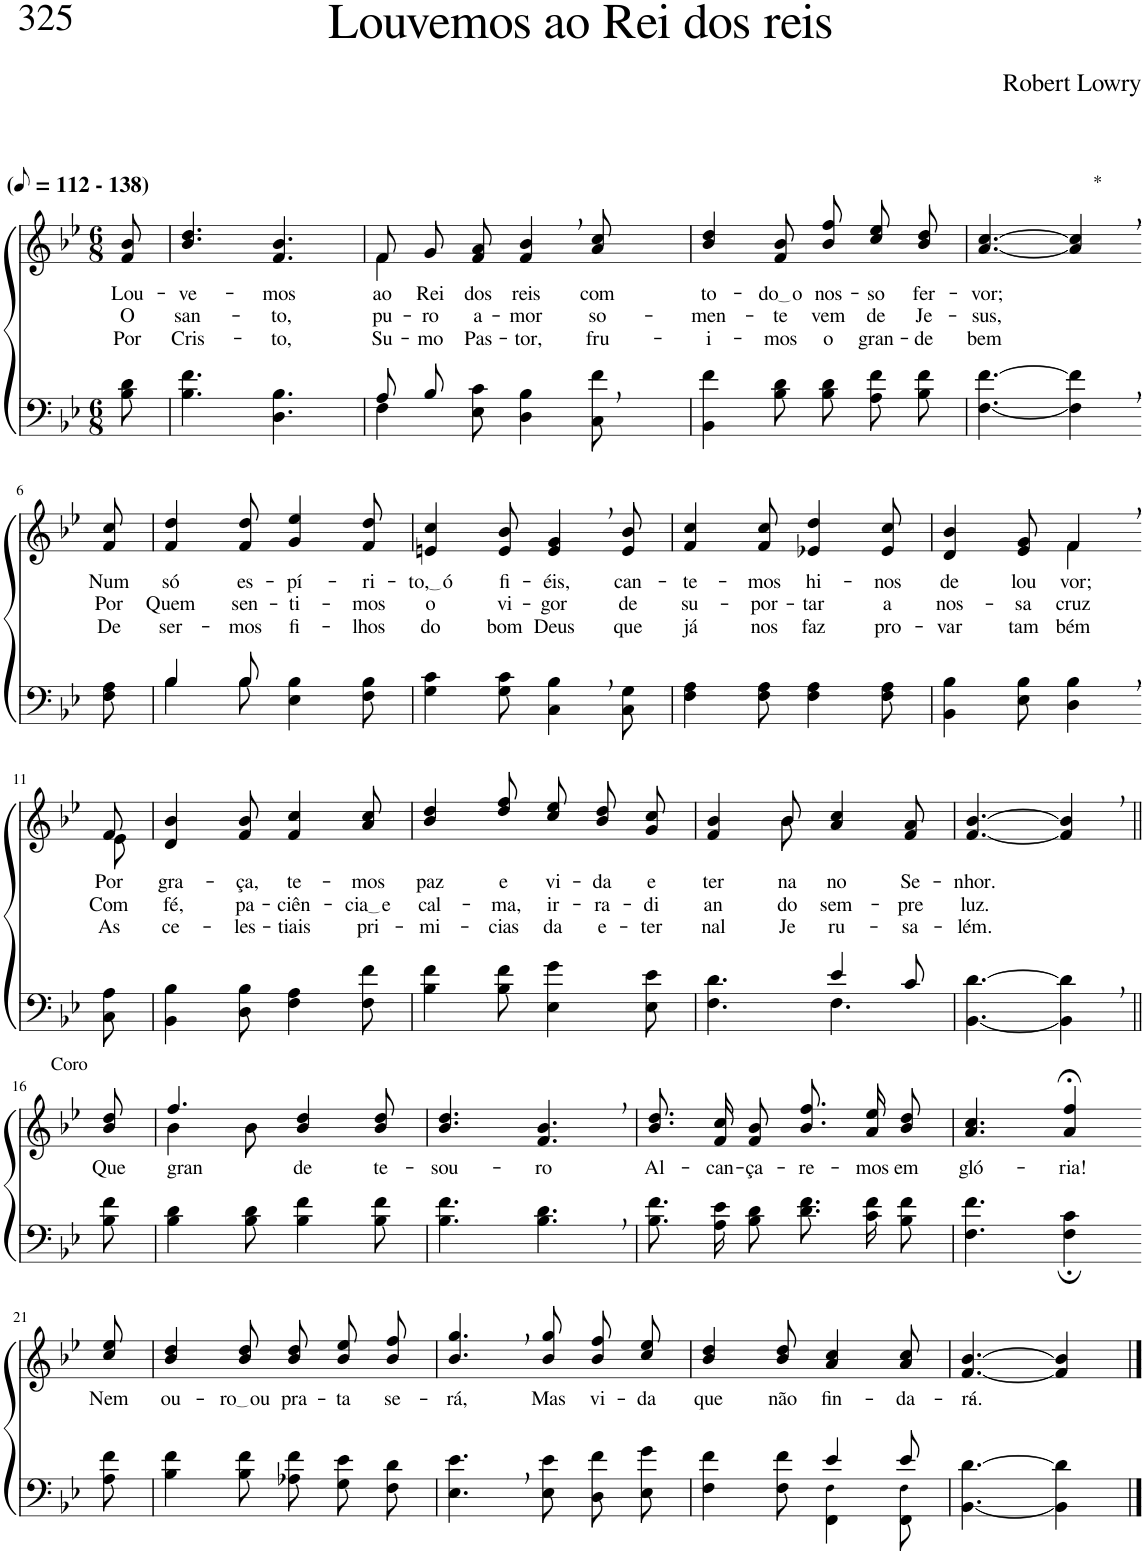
**kern	**kern	**text	**text	**text
*part2	*part1	*part1	*part1	*part1
*staff2	*staff1	*staff1	*staff1	*staff1
*I"Parte III e IV	*I"Parte I e II	*	*	*
*clefF4	*clefG2	*	*	*
*Trd2c3	*Trd2c3	*	*	*
*k[b-e-]	*k[b-e-]	*	*	*
*M6/8	*M6/8	*	*	*
*MM56	*MM56	*	*	*
=1	=1	=1	=1	=1
!	!LO:TX:a:B:t=(	!	!	!
!	!LO:TX:a:B:t=- 138)	!	!	!
!	!	!LO:LY:b	!LO:LY:b	!LO:LY:b
8B-\ 8d\	8f/ 8b-/	Lou-	O	Por
=2	=2	=2	=2	=2
!	!	!LO:LY:b	!LO:LY:b	!LO:LY:b
4.B-\ 4.f\	4.b-/ 4.dd/	-ve-	san-	Cris-
!	!	!LO:LY:b	!LO:LY:b	!LO:LY:b
4.D\ 4.B-\	4.f/ 4.b-/	-mos	-to,	-to,
=3	=3	=3	=3	=3
*^	*^	*	*	*
!	!	!	!	!LO:LY:b	!LO:LY:b	!LO:LY:b
8A/L	4F\	8f/L	4f\	ao	pu-	Su-
!	!	!	!	!LO:LY:b	!LO:LY:b	!LO:LY:b
8B-/J	.	8g/	.	Rei	-ro	-mo
!	!	!	!	!LO:LY:b	!LO:LY:b	!LO:LY:b
8ryy	8E-\ 8c\	8f/ 8a/J	2ryy	dos	a-	Pas-
!	!	!	!	!LO:LY:b	!LO:LY:b	!LO:LY:b
4.ryy	4D\ 4B-\	4f/, 4b-/,	.	reis	-mor	-tor,
!	!	!	!	!LO:LY:b	!LO:LY:b	!LO:LY:b
.	8C\ 8f\	8a/ 8cc/	.	com	so-	fru-
*	*	*v	*v	*	*	*
=4	=4	=4	=4	=4	=4
!	!	!	!LO:LY:b	!LO:LY:b	!LO:LY:b
*v	*v	*	*	*	*
4BB-\ 4f\	4b-/ 4dd/	to-	-men-	-i-
!	!	!LO:LY:b	!LO:LY:b	!LO:LY:b
8B-\ 8d\	8f/ 8b-/	do o	-te	-mos
!	!	!LO:LY:b	!LO:LY:b	!LO:LY:b
8B-\ 8d\L	8b-\ 8ff\L	nos-	vem	o
!	!	!LO:LY:b	!LO:LY:b	!LO:LY:b
8A\ 8f\	8cc\ 8ee-\	-so	de	gran-
!	!	!LO:LY:b	!LO:LY:b	!LO:LY:b
8B-\ 8f\J	8b-\ 8dd\J	fer-	Je-	-de
=5	=5	=5	=5	=5
!	!	!LO:LY:b	!LO:LY:b	!LO:LY:b
[4.F\ [4.f\	[4.a/ [4.cc/	-vor;	-sus,	bem
!	!LO:TX:a:t=*	!	!	!
4F\], 4f\],	4a/], 4cc/],	.	.	.
!!LO:LB:g=z
=6-	=6-	=6-	=6-	=6-
!	!	!LO:LY:b	!LO:LY:b	!LO:LY:b
8F\ 8A\	8f/ 8cc/	Num	Por	De
=7	=7	=7	=7	=7
*^	*	*	*	*
!	!	!	!LO:LY:b	!LO:LY:b	!LO:LY:b
4B-/	4B-\	4f/ 4dd/	só	Quem	ser-
!	!	!	!LO:LY:b	!LO:LY:b	!LO:LY:b
8B-/	8B-\	8f/ 8dd/	es-	sen-	-mos
!	!	!	!LO:LY:b	!LO:LY:b	!LO:LY:b
4.ryy	4E-\ 4B-\	4g/ 4ee-/	-pí-	-ti-	fi-
!	!	!	!LO:LY:b	!LO:LY:b	!LO:LY:b
.	8F\ 8B-\	8f/ 8dd/	-ri-	-mos	-lhos
=8	=8	=8	=8	=8	=8
!	!	!	!LO:LY:b	!LO:LY:b	!LO:LY:b
*v	*v	*	*	*	*
4G\ 4c\	4en/ 4cc/	to, ó	o	do
!	!	!LO:LY:b	!LO:LY:b	!LO:LY:b
8G\ 8c\	8e/ 8b-/	fi-	vi-	bom
!	!	!LO:LY:b	!LO:LY:b	!LO:LY:b
4C\, 4B-\,	4e/, 4g/,	-éis,	-gor	Deus
!	!	!LO:LY:b	!LO:LY:b	!LO:LY:b
8C\ 8G\	8e/ 8b-/	can-	de	que
=9	=9	=9	=9	=9
!	!	!LO:LY:b	!LO:LY:b	!LO:LY:b
4F\ 4A\	4f/ 4cc/	-te-	su-	já
!	!	!LO:LY:b	!LO:LY:b	!LO:LY:b
8F\ 8A\	8f/ 8cc/	-mos	-por-	nos
!	!	!LO:LY:b	!LO:LY:b	!LO:LY:b
4F\ 4A\	4e-X/ 4dd/	hi-	-tar	faz
!	!	!LO:LY:b	!LO:LY:b	!LO:LY:b
8F\ 8A\	8e-/ 8cc/	-nos	a	pro-
=10	=10	=10	=10	=10
!	!	!LO:LY:b	!LO:LY:b	!LO:LY:b
*	*^	*	*	*
4BB-\ 4B-\	4d/ 4b-/	4.ryy	de	nos-	-var
!	!	!	!LO:LY:b	!LO:LY:b	!LO:LY:b
8E-\ 8B-\	8e-/ 8g/	.	lou-	-sa	tam-
!	!	!	!LO:LY:b	!LO:LY:b	!LO:LY:b
4D\, 4B-\,	4f,/	4f\	-vor;	cruz	-bém
!!LO:LB:g=z	!!
=11-	=11-	=11-	=11-	=11-	=11-
!	!	!	!LO:LY:b	!LO:LY:b	!LO:LY:b
8C\ 8A\	8f/	8e-\	Por	Com	As
=12	=12	=12	=12	=12	=12
!	!	!	!LO:LY:b	!LO:LY:b	!LO:LY:b
*	*v	*v	*	*	*
4BB-\ 4B-\	4d/ 4b-/	gra-	fé,	ce-
!	!	!LO:LY:b	!LO:LY:b	!LO:LY:b
8D\ 8B-\	8f/ 8b-/	-ça,	pa-	-les-
!	!	!LO:LY:b	!LO:LY:b	!LO:LY:b
4F\ 4A\	4f/ 4cc/	te-	-ciên-	-tiais
!	!	!LO:LY:b	!LO:LY:b	!LO:LY:b
8F\ 8f\	8a/ 8cc/	-mos	cia e	pri-
=13	=13	=13	=13	=13
!	!	!LO:LY:b	!LO:LY:b	!LO:LY:b
4B-\ 4f\	4b-/ 4dd/	paz	cal-	-mi-
!	!	!LO:LY:b	!LO:LY:b	!LO:LY:b
8B-\ 8f\	8dd/ 8ff/	e	-ma,	-cias
!	!	!LO:LY:b	!LO:LY:b	!LO:LY:b
4E-\ 4g\	8cc\ 8ee-\L	vi-	ir-	da
!	!	!LO:LY:b	!LO:LY:b	!LO:LY:b
.	8b-\ 8dd\	-da	-ra-	e-
!	!	!LO:LY:b	!LO:LY:b	!LO:LY:b
8E-\ 8e-\	8g\ 8cc\J	e-	-di-	-ter-
=14	=14	=14	=14	=14
*^	*^	*	*	*
!	!	!	!	!LO:LY:b	!LO:LY:b	!LO:LY:b
4.ryy	4.F\ 4.d\	4ryy	4f/ 4b-/	-ter-	-an-	-nal
!	!	!	!	!LO:LY:b	!LO:LY:b	!LO:LY:b
.	.	8b-\	8b-/	-na	-do	Je-
!	!	!	!	!LO:LY:b	!LO:LY:b	!LO:LY:b
4e-/	4.F\	4.ryy	4a/ 4cc/	no	sem-	-ru-
!	!	!	!	!LO:LY:b	!LO:LY:b	!LO:LY:b
8c/	.	.	8f/ 8a/	Se-	-pre	-sa-
*v	*v	*	*	*	*	*
=15	=15	=15	=15	=15	=15
!	!	!	!LO:LY:b	!LO:LY:b	!LO:LY:b
*	*v	*v	*	*	*
[4.BB-\ [4.d\	[4.f/ [4.b-/	-nhor.	luz.	-lém.
4BB-\], 4d\],	4f/], 4b-/],	.	.	.
!!LO:LB:g=z
=16||	=16||	=16||	=16||	=16||
!	!LO:TX:a:t=Coro	!	!	!
!	!	!LO:LY:b	!	!
8B-\ 8f\	8b-/ 8dd/	Que	.	.
=17	=17	=17	=17	=17
*	*^	*	*	*
!	!	!	!LO:LY:b	!	!
4B-\ 4d\	4.ff/	4b-\	gran-	.	.
8B-\ 8d\	.	8b-\	.	.	.
!	!	!	!LO:LY:b	!	!
4B-\ 4f\	4b-/ 4dd/	4.ryy	-de	.	.
!	!	!	!LO:LY:b	!	!
8B-\ 8f\	8b-/ 8dd/	.	te-	.	.
*	*v	*v	*	*	*
=18	=18	=18	=18	=18
!	!	!LO:LY:b	!	!
4.B-\ 4.f\	4.b-/ 4.dd/	-sou-	.	.
!	!	!LO:LY:b	!	!
4.B-\, 4.d\,	4.f/, 4.b-/,	-ro	.	.
=19	=19	=19	=19	=19
!	!	!LO:LY:b	!	!
8.B-\ 8.f\L	8.b-\ 8.dd\L	Al-	.	.
!	!	!LO:LY:b	!	!
16A\ 16e-\K	16f\ 16cc\K	-can-	.	.
!	!	!LO:LY:b	!	!
8B-\ 8d\J	8f\ 8b-\J	-ça-	.	.
!	!	!LO:LY:b	!	!
8.d\ 8.f\L	8.b-\ 8.ff\L	-re-	.	.
!	!	!LO:LY:b	!	!
16c\ 16f\K	16a\ 16ee-\K	-mos	.	.
!	!	!LO:LY:b	!	!
8B-\ 8f\J	8b-\ 8dd\J	em	.	.
=20	=20	=20	=20	=20
!	!	!LO:LY:b	!	!
4.F\ 4.f\	4.a/ 4.cc/	gló-	.	.
!	!	!LO:LY:b	!	!
4F\; 4c\;	4a/;< 4ff/;<	-ria!	.	.
!!LO:LB:g=z
=21-	=21-	=21-	=21-	=21-
!	!	!LO:LY:b	!	!
8A\ 8f\	8cc/ 8ee-/	Nem	.	.
=22	=22	=22	=22	=22
!	!	!LO:LY:b	!	!
4B-\ 4f\	4b-/ 4dd/	ou-	.	.
!	!	!LO:LY:b	!	!
8B-\ 8f\	8b-/ 8dd/	ro ou	.	.
!	!	!LO:LY:b	!	!
8A-X\ 8f\L	8b-\ 8dd\L	pra-	.	.
!	!	!LO:LY:b	!	!
8G\ 8e-\	8b-\ 8ee-\	-ta	.	.
!	!	!LO:LY:b	!	!
8F\ 8d\J	8b-\ 8ff\J	se-	.	.
=23	=23	=23	=23	=23
!	!	!LO:LY:b	!	!
4.E-\, 4.e-\,	4.b-/, 4.gg/,	-rá,	.	.
!	!	!LO:LY:b	!	!
8E-\ 8e-\L	8b-\ 8gg\L	Mas	.	.
!	!	!LO:LY:b	!	!
8D\ 8f\	8b-\ 8ff\	vi-	.	.
!	!	!LO:LY:b	!	!
8E-\ 8g\J	8cc\ 8ee-\J	-da	.	.
=24	=24	=24	=24	=24
*^	*	*	*	*
!	!	!	!LO:LY:b	!	!
4.ryy	4F\ 4f\	4b-/ 4dd/	que	.	.
!	!	!	!LO:LY:b	!	!
.	8F\ 8f\	8b-/ 8dd/	não	.	.
!	!	!	!LO:LY:b	!	!
4e-/	4FF\ 4F!\	4a/ 4cc/	fin-	.	.
!	!	!	!LO:LY:b	!	!
8e-/	8FF\ 8F!\	8a/ 8cc/	-da-	.	.
=25	=25	=25	=25	=25	=25
!	!	!	!LO:LY:b	!	!
*v	*v	*	*	*	*
[4.BB-\ [4.d\	[4.f/ [4.b-/	-rá.-	.	.
4BB-\] 4d\]	4f/] 4b-/]	.	.	.
==	==	==	==	==
*-	*-	*-	*-	*-
